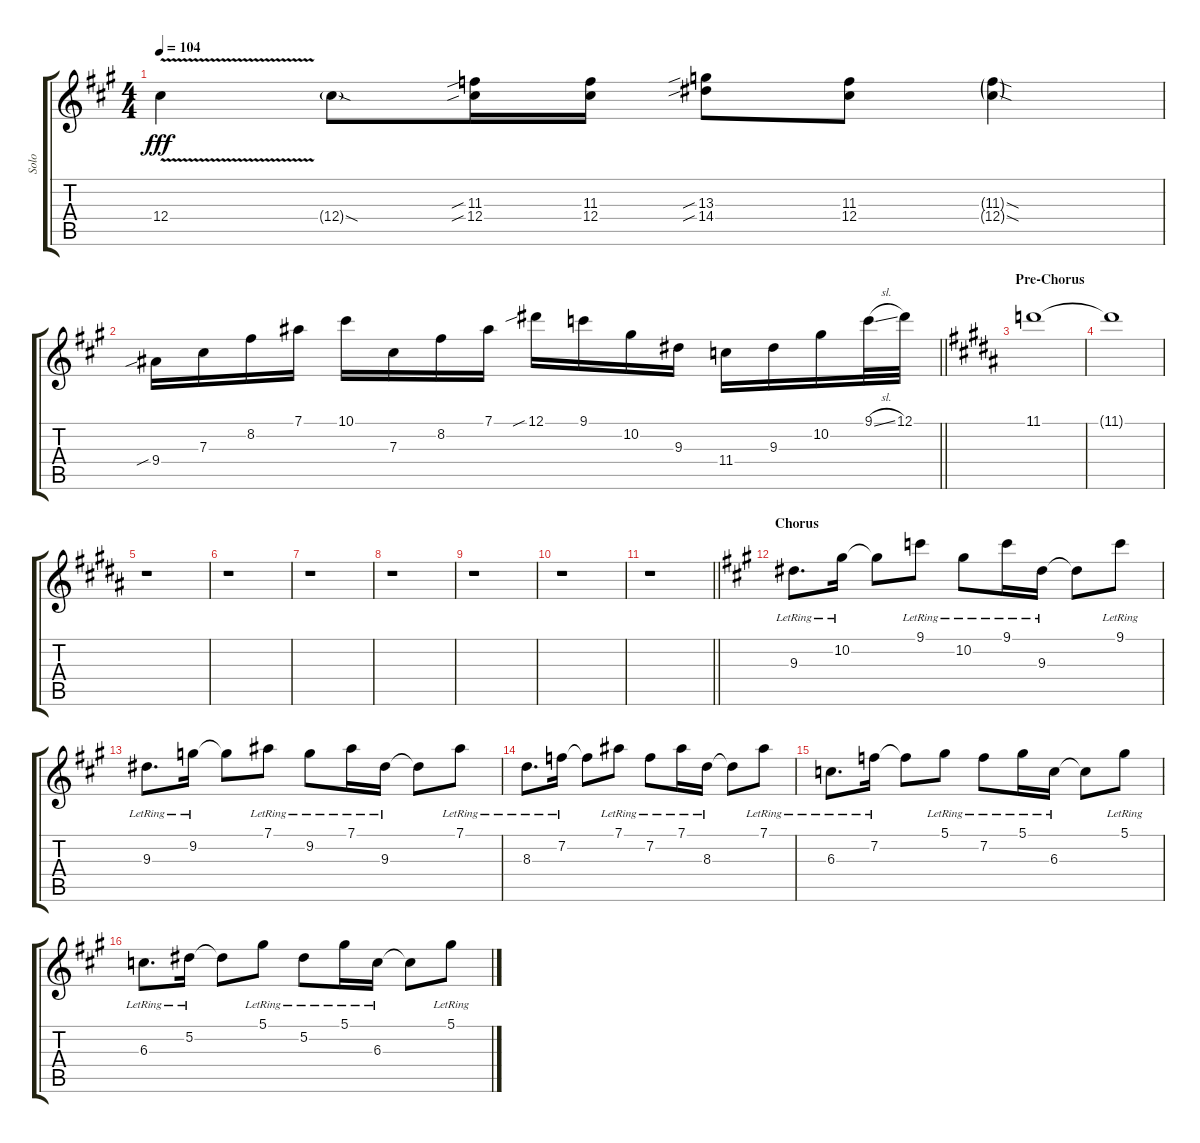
\track ("Solo" "Solo") {instrument overdrivenguitar}
\staff {score tabs}
\tuning (Eb4 Bb3 Gb3 Db3 Ab2 Eb2) {hide}
\ts (4 4)
\tempo 104
\clef g2
\ks a
12.4{v}.4{dy fff} 12.4{sod g}.8 (11.3{sib} 12.4{sib}).16 (11.3 12.4).16 (13.3{sib} 14.4{sib}).8 (11.3 12.4).8 (11.3{sod g} 12.4{sod g}).4 |
\barLineRight lightlight
9.4{sib}.16 7.3.16 8.2.16 7.1.16 10.1.16 7.3.16 8.2.16 7.1.16 12.1{sib}.16 9.1.16 10.2.16 9.3.16 11.4.16 9.3.16 10.2.16 9.1{sl}.32 12.1.32 |
\section ("" "Pre-Chorus")
\ks b
11.1.1 |
\ks g#minor
11.1{t}.1 |
r.1 |
r.1 |
r.1 |
r.1 |
r.1 |
r.1 |
\barLineRight lightlight
r.1 |
\section ("" "Chorus")
\ks a
9.3{lr}.8{d volume 11 instrument overdrivenguitar} 10.2{lr}.16 10.2{t}.8 9.1{lr}.8 10.2{lr}.8 9.1{lr}.16 9.3{lr}.16 9.3{t}.8 9.1{lr}.8 |
9.3{lr}.8{d} 9.2{lr}.16 9.2{t}.8 7.1{lr}.8 9.2{lr}.8 7.1{lr}.16 9.3{lr}.16 9.3{t}.8 7.1{lr}.8 |
8.3{lr}.8{d} 7.2{lr}.16 7.2{t}.8 7.1{lr}.8 7.2{lr}.8 7.1{lr}.16 8.3{lr}.16 8.3{t}.8 7.1{lr}.8 |
6.3{lr}.8{d} 7.2{lr}.16 7.2{t}.8 5.1{lr}.8 7.2{lr}.8 5.1{lr}.16 6.3{lr}.16 6.3{t}.8 5.1{lr}.8 |
6.3{lr}.8{d} 5.2{lr}.16 5.2{t}.8 5.1{lr}.8 5.2{lr}.8 5.1{lr}.16 6.3{lr}.16 6.3{t}.8 5.1{lr}.8
